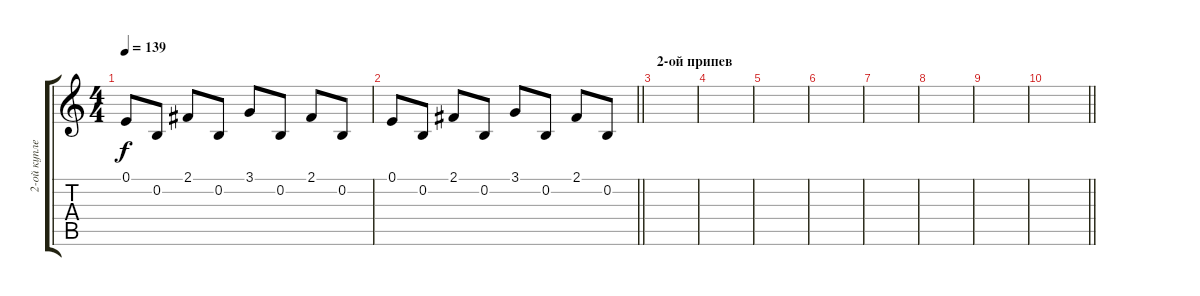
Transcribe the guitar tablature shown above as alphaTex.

\track ("2-ой куплет" "2-ой купле") {instrument fx1rain}
\staff {score tabs}
\tuning (E4 B3 G3 D3 A2 E2) {hide}
\ts (4 4)
\tempo 139
\clef g2
\ks c
0.1.8{dy f} 0.2.8 2.1.8 0.2.8 3.1.8 0.2.8 2.1.8 0.2.8 |
\barLineRight lightlight
0.1.8 0.2.8 2.1.8 0.2.8 3.1.8 0.2.8 2.1.8 0.2.8 |
\section ("" "2-ой припев")
|
|
|
|
|
|
|
\barLineRight lightlight
